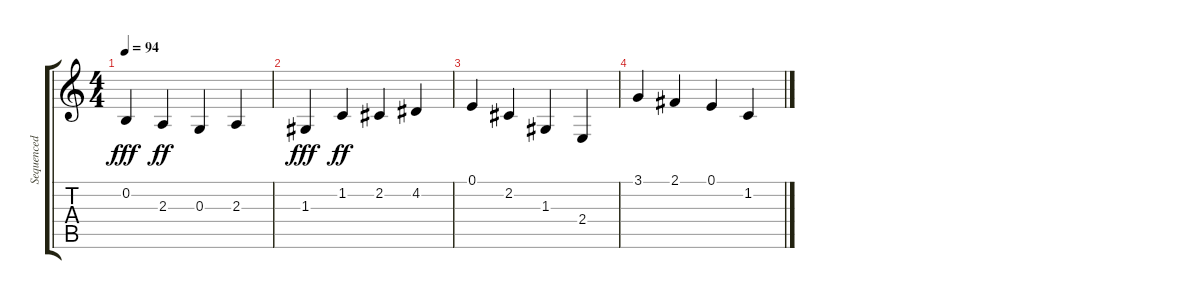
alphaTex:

\track ("Sequenced by:" "Sequenced ") {instrument tangoaccordion}
\staff {score tabs}
\tuning (E4 B3 G3 D3 A2 E2) {hide}
\ts (4 4)
\tempo 94
\clef g2
\ks c
0.2.4{dy fff} 2.3.4{dy ff} 0.3.4 2.3.4 |
1.3.4{dy fff} 1.2.4{dy ff} 2.2.4 4.2.4 |
0.1.4 2.2.4 1.3.4 2.4.4 |
3.1.4 2.1.4 0.1.4 1.2.4
